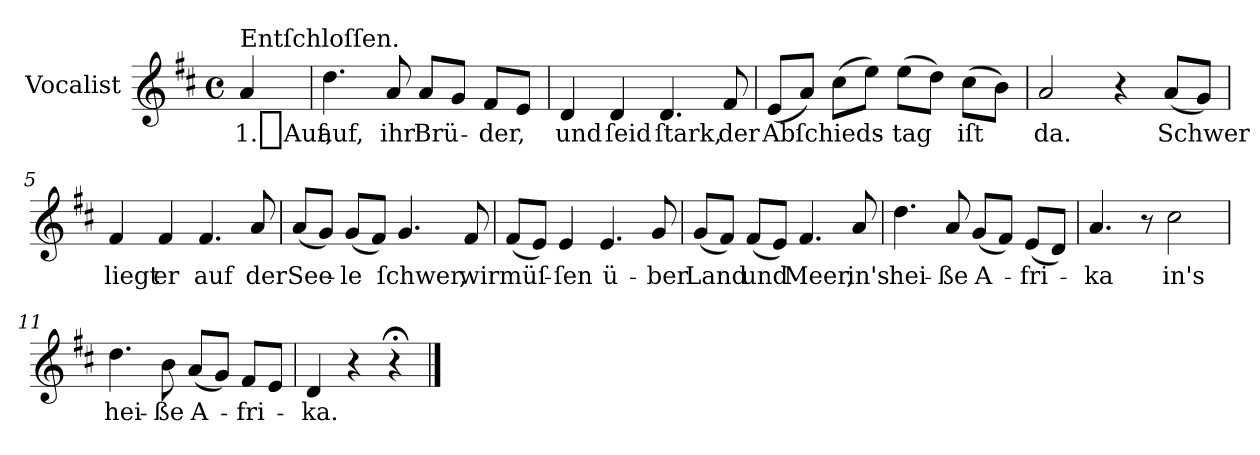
**kern	**text
*part1	*part1
*staff1	*staff1
*I"Vocalist	*
*clefG2	*
*k[f#c#]	*
*D:	*
*M4/4	*
*met(c)	*
=	=
!LO:TX:a:t=Entſchloſſen.	!
4a	1._Auf,
=1	=1
4.dd	auf,
8a	ihr
8aL	Brü-
8gJ	.
8f#L	-der,
8eJ	.
=2	=2
4d	und
4d	ſeid
4.d	ſtark,
8f#	der
=3	=3
(8eL	Abſchieds-
8aJ)	.
(8cc#L	.
8eeJ)	.
(8eeL	-tag
8ddJ)	.
(8cc#L	iſt
8bJ)	.
=4	=4
2a	da.
4r	.
(8aL	Schwer
8gJ)	.
=5	=5
4f#	liegt
4f#	er
4.f#	auf
8a	der
=6	=6
(8aL	See-
8gJ)	.
(8gL	-le
8f#J)	.
4.g	ſchwer,
8f#	wir
=7	=7
(8f#L	müſ-
8eJ)	.
4e	-ſen
4.e	ü-
8g	-ber
=8	=8
(8gL	Land
8f#J)	.
(8f#L	und
8eJ)	.
4.f#	Meer,
8a	in's
=9	=9
4.dd	hei-
8a	-ße
(8gL	A-
8f#J)	.
(8eL	-fri-
8dJ)	.
=10	=10
4.a	-ka
8r	.
2cc#	in's
=11	=11
4.dd	hei-
8b	-ße
(>8aL	A-
8gJ)	.
8f#L	-fri-
8eJ	.
=12	=12
4d	-ka.
4r	.
4r;<	.
==	==
*-	*-
